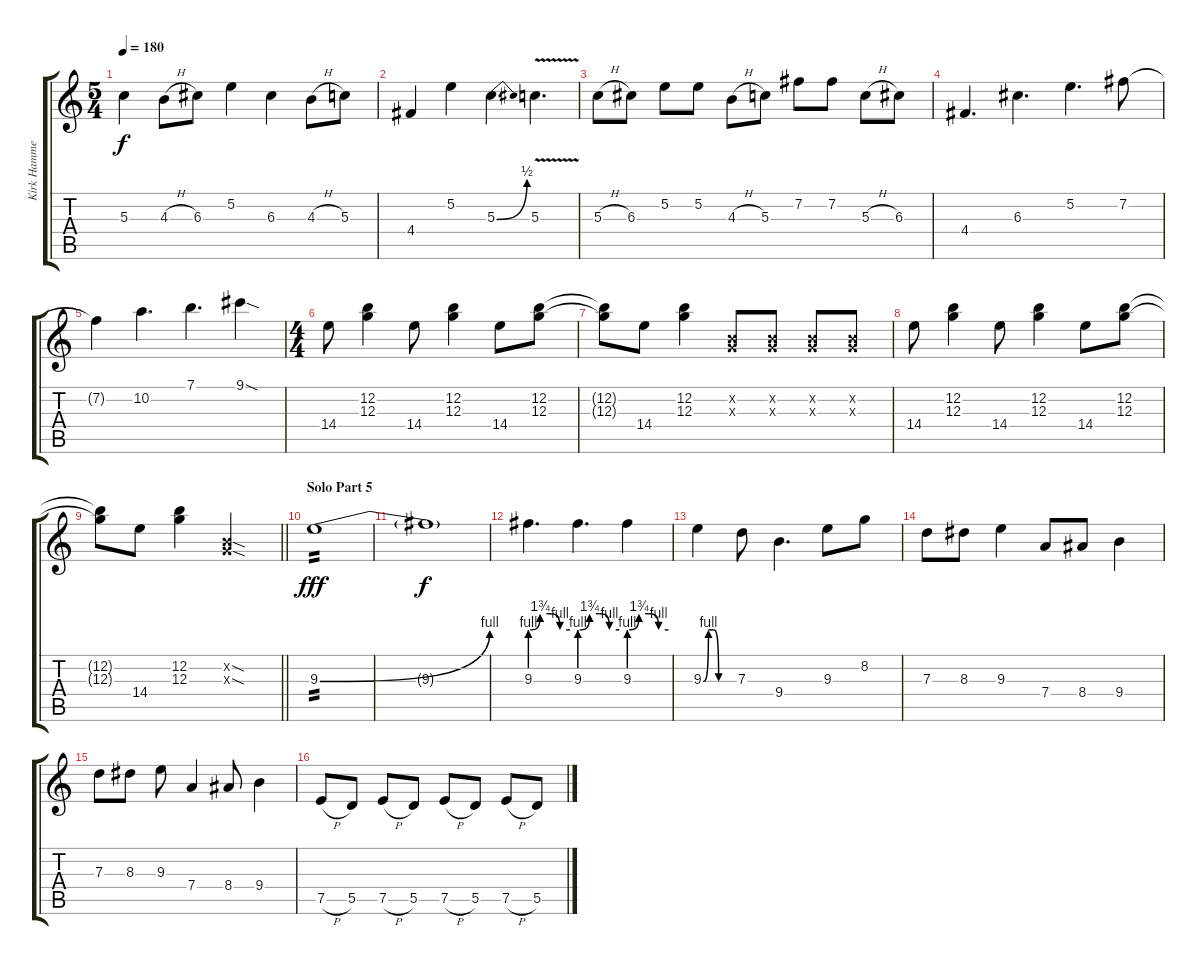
\track ("Kirk Hammet (Lead)" "Kirk Hamme") {instrument overdrivenguitar}
\staff {score tabs}
\tuning (E4 B3 G3 D3 A2 E2) {hide}
\ts (5 4)
\tempo 180
\clef g2
\ks c
5.3{t}.4{dy f} 4.3{h}.8 6.3.8 5.2.4 6.3.4 4.3{h}.8 5.3.8 |
4.4.4 5.2.4 5.3{be (bend 0 0 60 2)}.4{d} 5.3{v}.4{d} |
5.3{h}.8 6.3.8 5.2.8 5.2.8 4.3{h}.8 5.3.8 7.2.8 7.2.8 5.3{h}.8 6.3.8 |
4.4.4{d} 6.3.4{d} 5.2.4{d} 7.2.8 |
7.2{t}.4 10.2.4{d} 7.1.4{d} 9.1{sod}.4 |
\ts (4 4)
14.4.8 (12.2 12.3).4 14.4.8 (12.2 12.3).4 14.4.8 (12.2 12.3).8 |
(12.2{t} 12.3{t}).8 14.4.8 (12.2 12.3).4 (0.2{x} 0.3{x}).8 (0.2{x} 0.3{x}).8 (0.2{x} 0.3{x}).8 (0.2{x} 0.3{x}).8 |
14.4.8 (12.2 12.3).4 14.4.8 (12.2 12.3).4 14.4.8 (12.2 12.3).8 |
\barLineRight lightlight
(12.2{t} 12.3{t}).8 14.4.8 (12.2 12.3).4 (0.2{sod x} 0.3{sod x}).2 |
\section ("" "Solo Part 5")
9.3{be (bend 0 0 60 4)}.1{tp 2 dy fff} |
9.3{t}.1{dy f} |
9.3{be (custom 0 4 15 7 30 7 45 4 60 4)}.4{d} 9.3{be (custom 0 4 15 7 30 7 45 4 60 4)}.4{d} 9.3{be (custom 0 4 15 7 30 7 45 4 60 4)}.4 |
9.3{be (custom 0 0 10 4 20 4 30 0 60 0)}.4 7.3.8 9.4.4{d} 9.3.8 8.2.8 |
7.3.8 8.3.8 9.3.4 7.4.8 8.4.8 9.4.4 |
7.3.8 8.3.8 9.3.8 7.4.4 8.4.8 9.4.4 |
7.5{h}.8 5.5.8 7.5{h}.8 5.5.8 7.5{h}.8 5.5.8 7.5{h}.8 5.5.8
